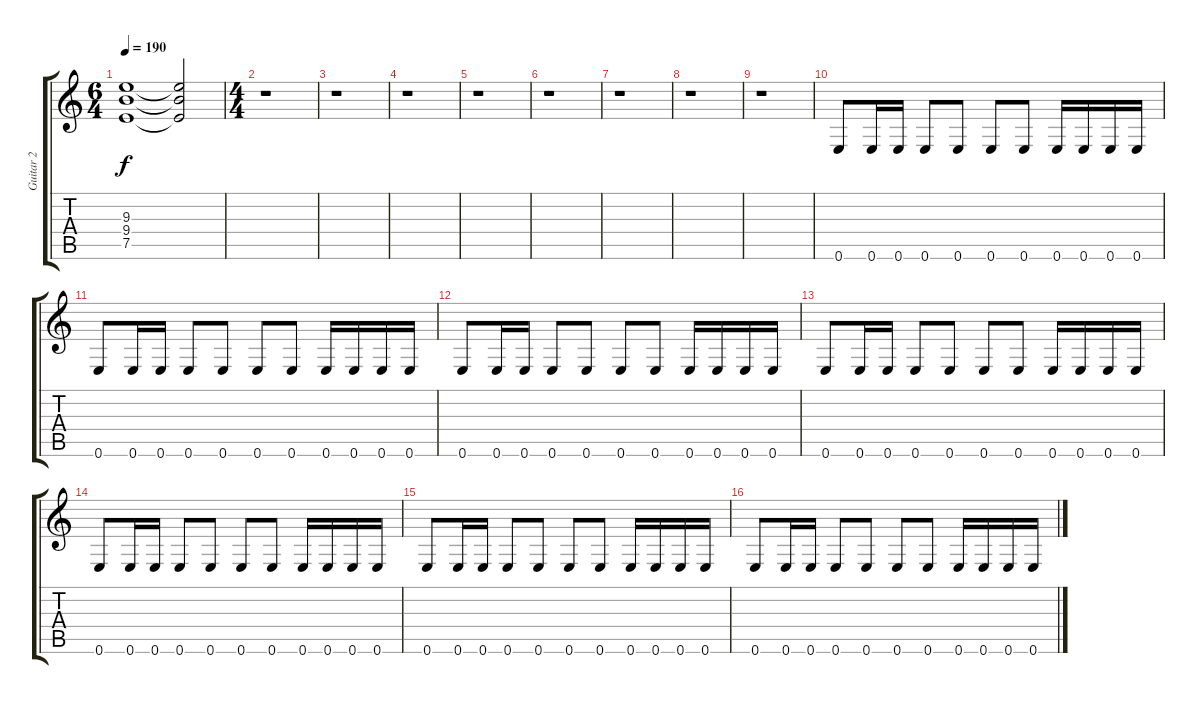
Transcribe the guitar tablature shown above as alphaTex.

\track ("Guitar 2" "Guitar 2") {instrument distortionguitar}
\staff {score tabs}
\tuning (E4 B3 G3 D3 A2 E2) {hide}
\ts (6 4)
\tempo 190
\clef g2
\ks c
(9.3{t} 9.4{t} 7.5{t}).1{dy f} (9.3{t} 9.4{t} 7.5{t}).2 |
\ts (4 4)
r.1 |
r.1 |
r.1 |
r.1 |
r.1 |
r.1 |
r.1 |
r.1 |
0.6.8 0.6.16 0.6.16 0.6.8 0.6.8 0.6.8 0.6.8 0.6.16 0.6.16 0.6.16 0.6.16 |
0.6.8 0.6.16 0.6.16 0.6.8 0.6.8 0.6.8 0.6.8 0.6.16 0.6.16 0.6.16 0.6.16 |
0.6.8 0.6.16 0.6.16 0.6.8 0.6.8 0.6.8 0.6.8 0.6.16 0.6.16 0.6.16 0.6.16 |
0.6.8 0.6.16 0.6.16 0.6.8 0.6.8 0.6.8 0.6.8 0.6.16 0.6.16 0.6.16 0.6.16 |
0.6.8 0.6.16 0.6.16 0.6.8 0.6.8 0.6.8 0.6.8 0.6.16 0.6.16 0.6.16 0.6.16 |
0.6.8 0.6.16 0.6.16 0.6.8 0.6.8 0.6.8 0.6.8 0.6.16 0.6.16 0.6.16 0.6.16 |
0.6.8 0.6.16 0.6.16 0.6.8 0.6.8 0.6.8 0.6.8 0.6.16 0.6.16 0.6.16 0.6.16
